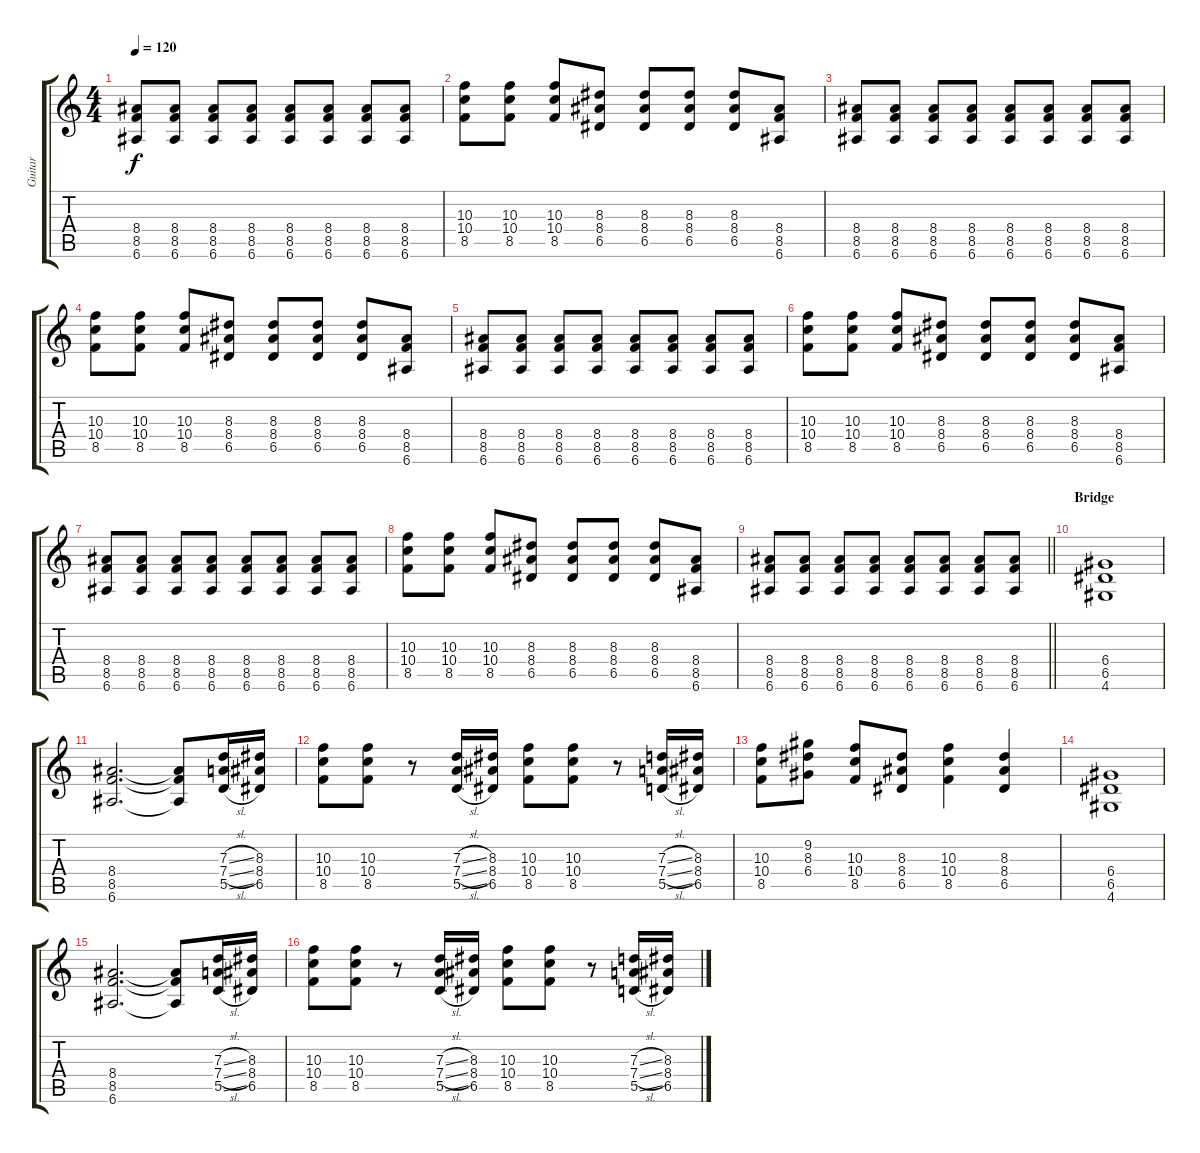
\track ("Guitar" "Guitar") {instrument distortionguitar}
\staff {score tabs}
\tuning (E4 B3 G3 D3 A2 E2) {hide}
\ts (4 4)
\tempo 120
\clef g2
\ks c
(8.4 8.5 6.6).8{dy f} (8.4 8.5 6.6).8 (8.4 8.5 6.6).8 (8.4 8.5 6.6).8 (8.4 8.5 6.6).8 (8.4 8.5 6.6).8 (8.4 8.5 6.6).8 (8.4 8.5 6.6).8 |
(10.3 10.4 8.5).8 (10.3 10.4 8.5).8 (10.3 10.4 8.5).8 (8.3 8.4 6.5).8 (8.3 8.4 6.5).8 (8.3 8.4 6.5).8 (8.3 8.4 6.5).8 (8.4 8.5 6.6).8 |
(8.4 8.5 6.6).8 (8.4 8.5 6.6).8 (8.4 8.5 6.6).8 (8.4 8.5 6.6).8 (8.4 8.5 6.6).8 (8.4 8.5 6.6).8 (8.4 8.5 6.6).8 (8.4 8.5 6.6).8 |
(10.3 10.4 8.5).8 (10.3 10.4 8.5).8 (10.3 10.4 8.5).8 (8.3 8.4 6.5).8 (8.3 8.4 6.5).8 (8.3 8.4 6.5).8 (8.3 8.4 6.5).8 (8.4 8.5 6.6).8 |
(8.4 8.5 6.6).8 (8.4 8.5 6.6).8 (8.4 8.5 6.6).8 (8.4 8.5 6.6).8 (8.4 8.5 6.6).8 (8.4 8.5 6.6).8 (8.4 8.5 6.6).8 (8.4 8.5 6.6).8 |
(10.3 10.4 8.5).8 (10.3 10.4 8.5).8 (10.3 10.4 8.5).8 (8.3 8.4 6.5).8 (8.3 8.4 6.5).8 (8.3 8.4 6.5).8 (8.3 8.4 6.5).8 (8.4 8.5 6.6).8 |
(8.4 8.5 6.6).8 (8.4 8.5 6.6).8 (8.4 8.5 6.6).8 (8.4 8.5 6.6).8 (8.4 8.5 6.6).8 (8.4 8.5 6.6).8 (8.4 8.5 6.6).8 (8.4 8.5 6.6).8 |
(10.3 10.4 8.5).8 (10.3 10.4 8.5).8 (10.3 10.4 8.5).8 (8.3 8.4 6.5).8 (8.3 8.4 6.5).8 (8.3 8.4 6.5).8 (8.3 8.4 6.5).8 (8.4 8.5 6.6).8 |
\barLineRight lightlight
(8.4 8.5 6.6).8 (8.4 8.5 6.6).8 (8.4 8.5 6.6).8 (8.4 8.5 6.6).8 (8.4 8.5 6.6).8 (8.4 8.5 6.6).8 (8.4 8.5 6.6).8 (8.4 8.5 6.6).8 |
\section ("" "Bridge")
(6.4 6.5 4.6).1 |
(8.4 8.5 6.6).2{d} (8.4{t} 8.5{t} 6.6{t}).8 (7.3{sl} 7.4{sl} 5.5{sl}).16 (8.3 8.4 6.5).16 |
(10.3 10.4 8.5).8 (10.3 10.4 8.5).8 r.8 (7.3{sl} 7.4{sl} 5.5{sl}).16 (8.3 8.4 6.5).16 (10.3 10.4 8.5).8 (10.3 10.4 8.5).8 r.8 (7.3{sl} 7.4{sl} 5.5{sl}).16 (8.3 8.4 6.5).16 |
(10.3 10.4 8.5).8 (9.2 8.3 6.4).8 (10.3 10.4 8.5).8 (8.3 8.4 6.5).8 (10.3 10.4 8.5).4 (8.3 8.4 6.5).4 |
(6.4 6.5 4.6).1 |
(8.4 8.5 6.6).2{d} (8.4{t} 8.5{t} 6.6{t}).8 (7.3{sl} 7.4{sl} 5.5{sl}).16 (8.3 8.4 6.5).16 |
(10.3 10.4 8.5).8 (10.3 10.4 8.5).8 r.8 (7.3{sl} 7.4{sl} 5.5{sl}).16 (8.3 8.4 6.5).16 (10.3 10.4 8.5).8 (10.3 10.4 8.5).8 r.8 (7.3{sl} 7.4{sl} 5.5{sl}).16 (8.3 8.4 6.5).16
